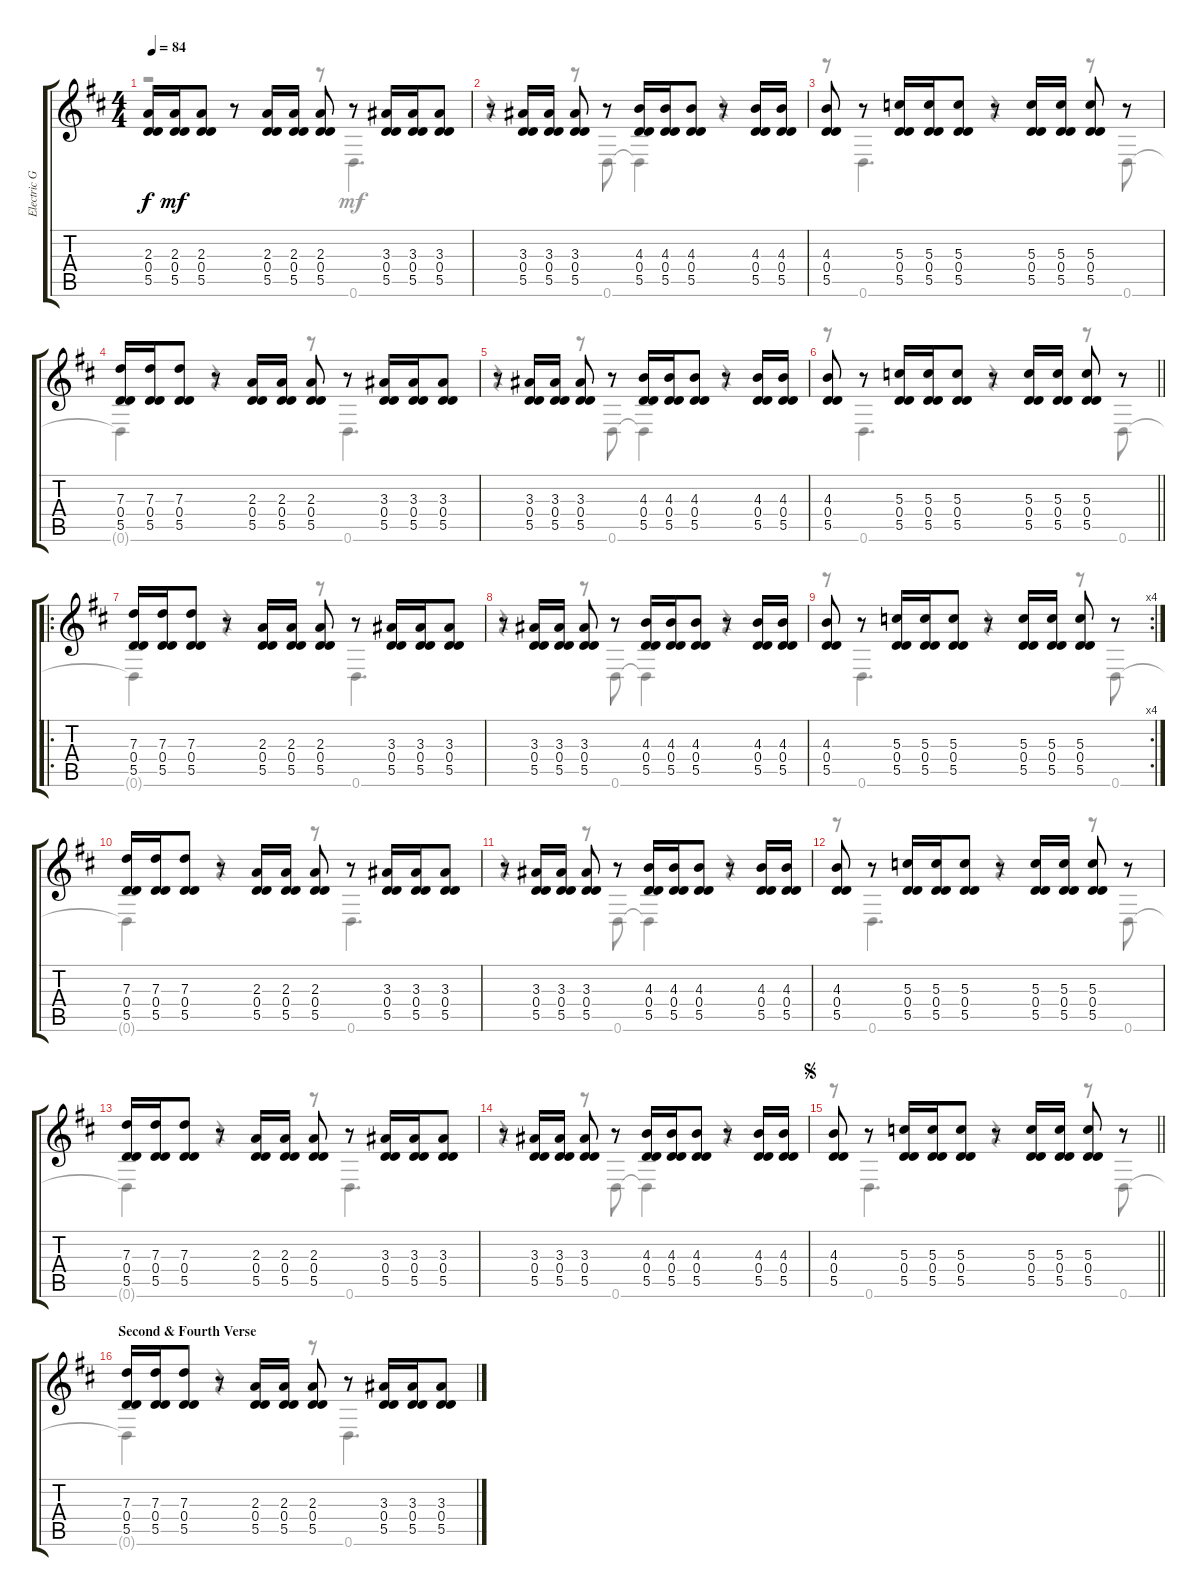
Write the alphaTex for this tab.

\track ("Electric Guitar 1" "Electric G") {instrument overdrivenguitar}
\staff {score tabs}
\tuning (D4 A3 G3 D3 A2 D2) {hide}
\voice
\ts (4 4)
\tempo 84
\clef g2
\ks d
(2.3 0.4 5.5).16{dy f instrument overdrivenguitar} (2.3 0.4 5.5).16{dy mf} (2.3 0.4 5.5).8 r.8 (2.3 0.4 5.5).16 (2.3 0.4 5.5).16 (2.3 0.4 5.5).8 r.8 (3.3 0.4 5.5).16 (3.3 0.4 5.5).16 (3.3 0.4 5.5).8 |
r.8 (3.3 0.4 5.5).16 (3.3 0.4 5.5).16 (3.3 0.4 5.5).8 r.8 (4.3 0.4 5.5).16 (4.3 0.4 5.5).16 (4.3 0.4 5.5).8 r.8 (4.3 0.4 5.5).16 (4.3 0.4 5.5).16 |
(4.3 0.4 5.5).8 r.8 (5.3 0.4 5.5).16 (5.3 0.4 5.5).16 (5.3 0.4 5.5).8 r.8 (5.3 0.4 5.5).16 (5.3 0.4 5.5).16 (5.3 0.4 5.5).8 r.8 |
(7.3 0.4 5.5).16 (7.3 0.4 5.5).16 (7.3 0.4 5.5).8 r.8 (2.3 0.4 5.5).16 (2.3 0.4 5.5).16 (2.3 0.4 5.5).8 r.8 (3.3 0.4 5.5).16 (3.3 0.4 5.5).16 (3.3 0.4 5.5).8 |
r.8 (3.3 0.4 5.5).16 (3.3 0.4 5.5).16 (3.3 0.4 5.5).8 r.8 (4.3 0.4 5.5).16 (4.3 0.4 5.5).16 (4.3 0.4 5.5).8 r.8 (4.3 0.4 5.5).16 (4.3 0.4 5.5).16 |
\barLineRight lightlight
(4.3 0.4 5.5).8 r.8 (5.3 0.4 5.5).16 (5.3 0.4 5.5).16 (5.3 0.4 5.5).8 r.8 (5.3 0.4 5.5).16 (5.3 0.4 5.5).16 (5.3 0.4 5.5).8 r.8 |
\ro
(7.3 0.4 5.5).16 (7.3 0.4 5.5).16 (7.3 0.4 5.5).8 r.8 (2.3 0.4 5.5).16 (2.3 0.4 5.5).16 (2.3 0.4 5.5).8 r.8 (3.3 0.4 5.5).16 (3.3 0.4 5.5).16 (3.3 0.4 5.5).8 |
r.8 (3.3 0.4 5.5).16 (3.3 0.4 5.5).16 (3.3 0.4 5.5).8 r.8 (4.3 0.4 5.5).16 (4.3 0.4 5.5).16 (4.3 0.4 5.5).8 r.8 (4.3 0.4 5.5).16 (4.3 0.4 5.5).16 |
\rc 4
(4.3 0.4 5.5).8 r.8 (5.3 0.4 5.5).16 (5.3 0.4 5.5).16 (5.3 0.4 5.5).8 r.8 (5.3 0.4 5.5).16 (5.3 0.4 5.5).16 (5.3 0.4 5.5).8 r.8 |
(7.3 0.4 5.5).16 (7.3 0.4 5.5).16 (7.3 0.4 5.5).8 r.8 (2.3 0.4 5.5).16 (2.3 0.4 5.5).16 (2.3 0.4 5.5).8 r.8 (3.3 0.4 5.5).16 (3.3 0.4 5.5).16 (3.3 0.4 5.5).8 |
r.8 (3.3 0.4 5.5).16 (3.3 0.4 5.5).16 (3.3 0.4 5.5).8 r.8 (4.3 0.4 5.5).16 (4.3 0.4 5.5).16 (4.3 0.4 5.5).8 r.8 (4.3 0.4 5.5).16 (4.3 0.4 5.5).16 |
(4.3 0.4 5.5).8 r.8 (5.3 0.4 5.5).16 (5.3 0.4 5.5).16 (5.3 0.4 5.5).8 r.8 (5.3 0.4 5.5).16 (5.3 0.4 5.5).16 (5.3 0.4 5.5).8 r.8 |
(7.3 0.4 5.5).16 (7.3 0.4 5.5).16 (7.3 0.4 5.5).8 r.8 (2.3 0.4 5.5).16 (2.3 0.4 5.5).16 (2.3 0.4 5.5).8 r.8 (3.3 0.4 5.5).16 (3.3 0.4 5.5).16 (3.3 0.4 5.5).8 |
r.8 (3.3 0.4 5.5).16 (3.3 0.4 5.5).16 (3.3 0.4 5.5).8 r.8 (4.3 0.4 5.5).16 (4.3 0.4 5.5).16 (4.3 0.4 5.5).8 r.8 (4.3 0.4 5.5).16 (4.3 0.4 5.5).16 |
\jump segno
\barLineRight lightlight
(4.3 0.4 5.5).8 r.8 (5.3 0.4 5.5).16 (5.3 0.4 5.5).16 (5.3 0.4 5.5).8 r.8 (5.3 0.4 5.5).16 (5.3 0.4 5.5).16 (5.3 0.4 5.5).8 r.8 |
\section ("" "Second & Fourth Verse")
(7.3 0.4 5.5).16 (7.3 0.4 5.5).16 (7.3 0.4 5.5).8 r.8 (2.3 0.4 5.5).16 (2.3 0.4 5.5).16 (2.3 0.4 5.5).8 r.8 (3.3 0.4 5.5).16 (3.3 0.4 5.5).16 (3.3 0.4 5.5).8
\voice
\clef g2
\ottava regular
\simile none
\ks d
r.2{dy mf} r.8 0.6.4{d} |
r.4 r.8 0.6.8 0.6{t}.4 r.4 |
r.8 0.6.4{d} r.4 r.8 0.6.8 |
0.6{t}.4 r.4 r.8 0.6.4{d} |
r.4 r.8 0.6.8 0.6{t}.4 r.4 |
\barLineRight lightlight
r.8 0.6.4{d} r.4 r.8 0.6.8 |
0.6{t}.4 r.4 r.8 0.6.4{d} |
r.4 r.8 0.6.8 0.6{t}.4 r.4 |
r.8 0.6.4{d} r.4 r.8 0.6.8 |
0.6{t}.4 r.4 r.8 0.6.4{d} |
r.4 r.8 0.6.8 0.6{t}.4 r.4 |
r.8 0.6.4{d} r.4 r.8 0.6.8 |
0.6{t}.4 r.4 r.8 0.6.4{d} |
r.4 r.8 0.6.8 0.6{t}.4 r.4 |
\barLineRight lightlight
r.8 0.6.4{d} r.4 r.8 0.6.8 |
0.6{t}.4 r.4 r.8 0.6.4{d}
